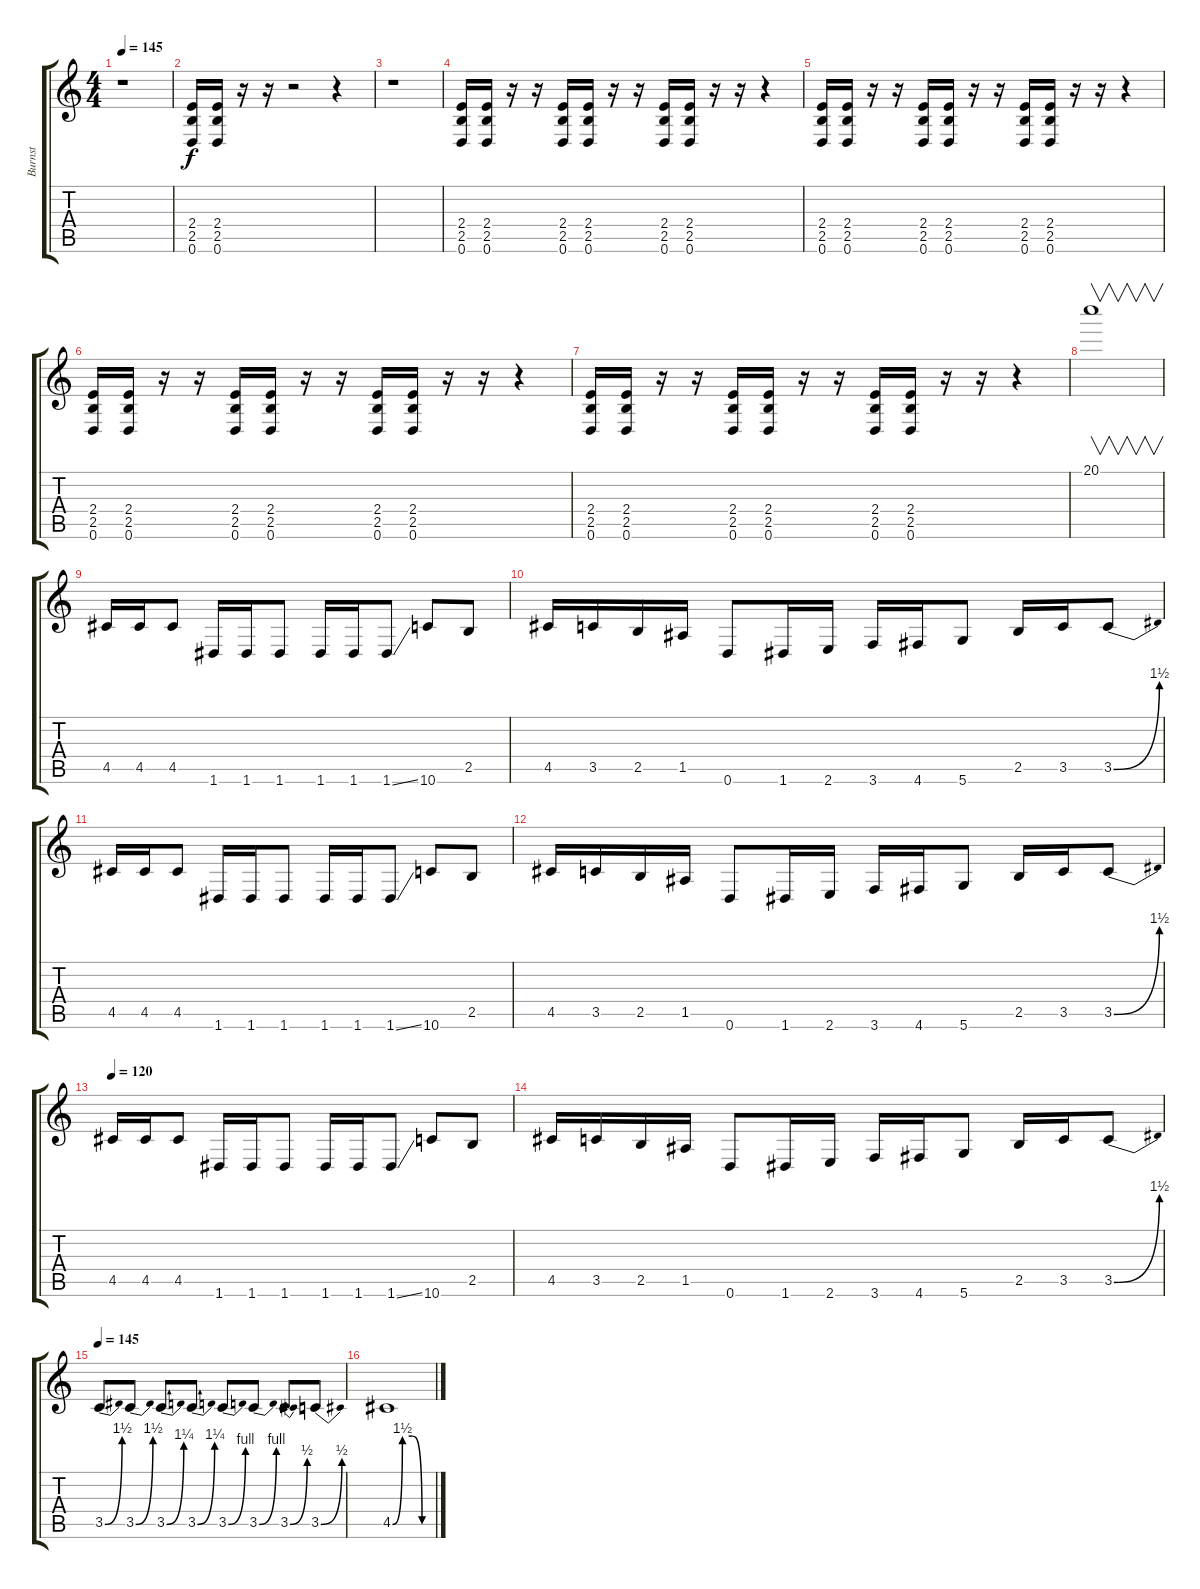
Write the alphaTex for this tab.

\track ("Burnst" "Burnst") {instrument distortionguitar}
\staff {score tabs}
\tuning (E4 B3 G3 D3 A2 D2) {hide}
\ts (4 4)
\tempo 145
\clef g2
\ks c
r.1{dy f} |
(2.4 2.5 0.6).16 (2.4 2.5 0.6).16 r.16 r.16 r.2 r.4 |
r.1 |
(2.4 2.5 0.6).16 (2.4 2.5 0.6).16 r.16 r.16 (2.4 2.5 0.6).16 (2.4 2.5 0.6).16 r.16 r.16 (2.4 2.5 0.6).16 (2.4 2.5 0.6).16 r.16 r.16 r.4 |
(2.4 2.5 0.6).16 (2.4 2.5 0.6).16 r.16 r.16 (2.4 2.5 0.6).16 (2.4 2.5 0.6).16 r.16 r.16 (2.4 2.5 0.6).16 (2.4 2.5 0.6).16 r.16 r.16 r.4 |
(2.4 2.5 0.6).16 (2.4 2.5 0.6).16 r.16 r.16 (2.4 2.5 0.6).16 (2.4 2.5 0.6).16 r.16 r.16 (2.4 2.5 0.6).16 (2.4 2.5 0.6).16 r.16 r.16 r.4 |
(2.4 2.5 0.6).16 (2.4 2.5 0.6).16 r.16 r.16 (2.4 2.5 0.6).16 (2.4 2.5 0.6).16 r.16 r.16 (2.4 2.5 0.6).16 (2.4 2.5 0.6).16 r.16 r.16 r.4 |
20.1.1{v} |
4.5.16 4.5.16 4.5.8 1.6.16 1.6.16 1.6.8 1.6.16 1.6.16 1.6{ss}.8 10.6.8 2.5.8 |
4.5.16 3.5.16 2.5.16 1.5.16 0.6.8 1.6.16 2.6.16 3.6.16 4.6.16 5.6.8 2.5.16 3.5.16 3.5{be (bend 0 0 60 6)}.8 |
4.5.16 4.5.16 4.5.8 1.6.16 1.6.16 1.6.8 1.6.16 1.6.16 1.6{ss}.8 10.6.8 2.5.8 |
4.5.16 3.5.16 2.5.16 1.5.16 0.6.8 1.6.16 2.6.16 3.6.16 4.6.16 5.6.8 2.5.16 3.5.16 3.5{be (bend 0 0 60 6)}.8 |
\tempo 120
4.5.16 4.5.16 4.5.8 1.6.16 1.6.16 1.6.8 1.6.16 1.6.16 1.6{ss}.8 10.6.8 2.5.8 |
4.5.16 3.5.16 2.5.16 1.5.16 0.6.8 1.6.16 2.6.16 3.6.16 4.6.16 5.6.8 2.5.16 3.5.16 3.5{be (bend 0 0 60 6)}.8 |
\tempo 145
3.5{be (bend 0 0 60 6)}.8 3.5{be (bend 0 0 60 6)}.8 3.5{be (bend 0 0 60 5)}.8 3.5{be (bend 0 0 60 5)}.8 3.5{be (bend 0 0 60 4)}.8 3.5{be (bend 0 0 60 4)}.8 3.5{be (bend 0 0 60 2)}.8 3.5{be (bend 0 0 60 2)}.8 |
4.5{be (custom 0 0 15 6 30 6 45 0 60 0)}.1
